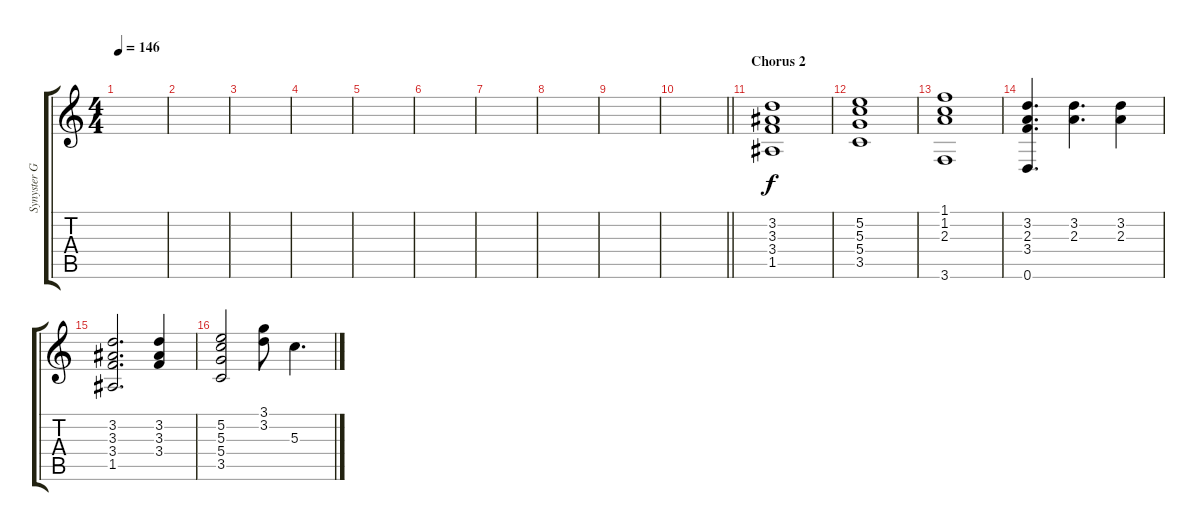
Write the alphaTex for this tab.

\track ("Synyster Gates | Gtr. 1 - Drop D" "Synyster G") {instrument electricguitarclean}
\staff {score tabs}
\tuning (E4 B3 G3 D3 A2 D2) {hide}
\ts (4 4)
\tempo 146
\clef g2
\ks c
|
|
|
|
|
|
|
|
|
\barLineRight lightlight
|
\section ("" "Chorus 2")
(3.2 3.3 3.4 1.5).1 |
(5.2 5.3 5.4 3.5).1 |
(1.1 1.2 2.3 3.6).1 |
(3.2 2.3 3.4 0.6).4{d} (3.2 2.3).4{d} (3.2 2.3).4 |
(3.2 3.3 3.4 1.5).2{d} (3.2 3.3 3.4).4 |
(5.2 5.3 5.4 3.5).2 (3.1 3.2).8 5.3.4{d}
